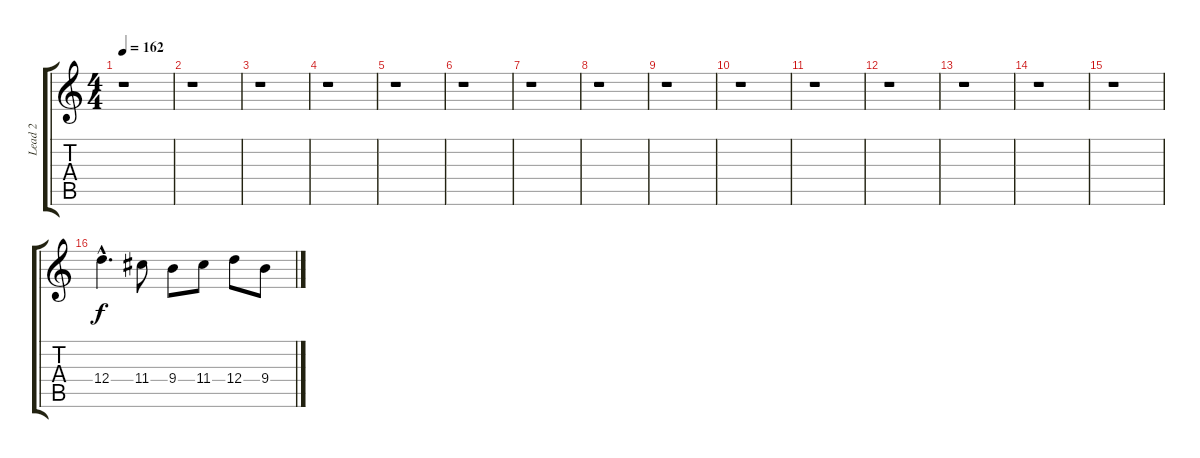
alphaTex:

\track ("Lead 2" "Lead 2") {instrument distortionguitar}
\staff {score tabs}
\tuning (E4 B3 G3 D3 A2 E2) {hide}
\ts (4 4)
\tempo 162
\clef g2
\ks c
r.1{dy f} |
r.1 |
r.1 |
r.1 |
r.1 |
r.1 |
r.1 |
\section ("" "")
r.1 |
r.1 |
r.1 |
r.1 |
r.1 |
r.1 |
r.1 |
r.1 |
\section ("" "")
12.4{hac}.4{d volume 13} 11.4.8 9.4.8 11.4.8 12.4.8 9.4.8
